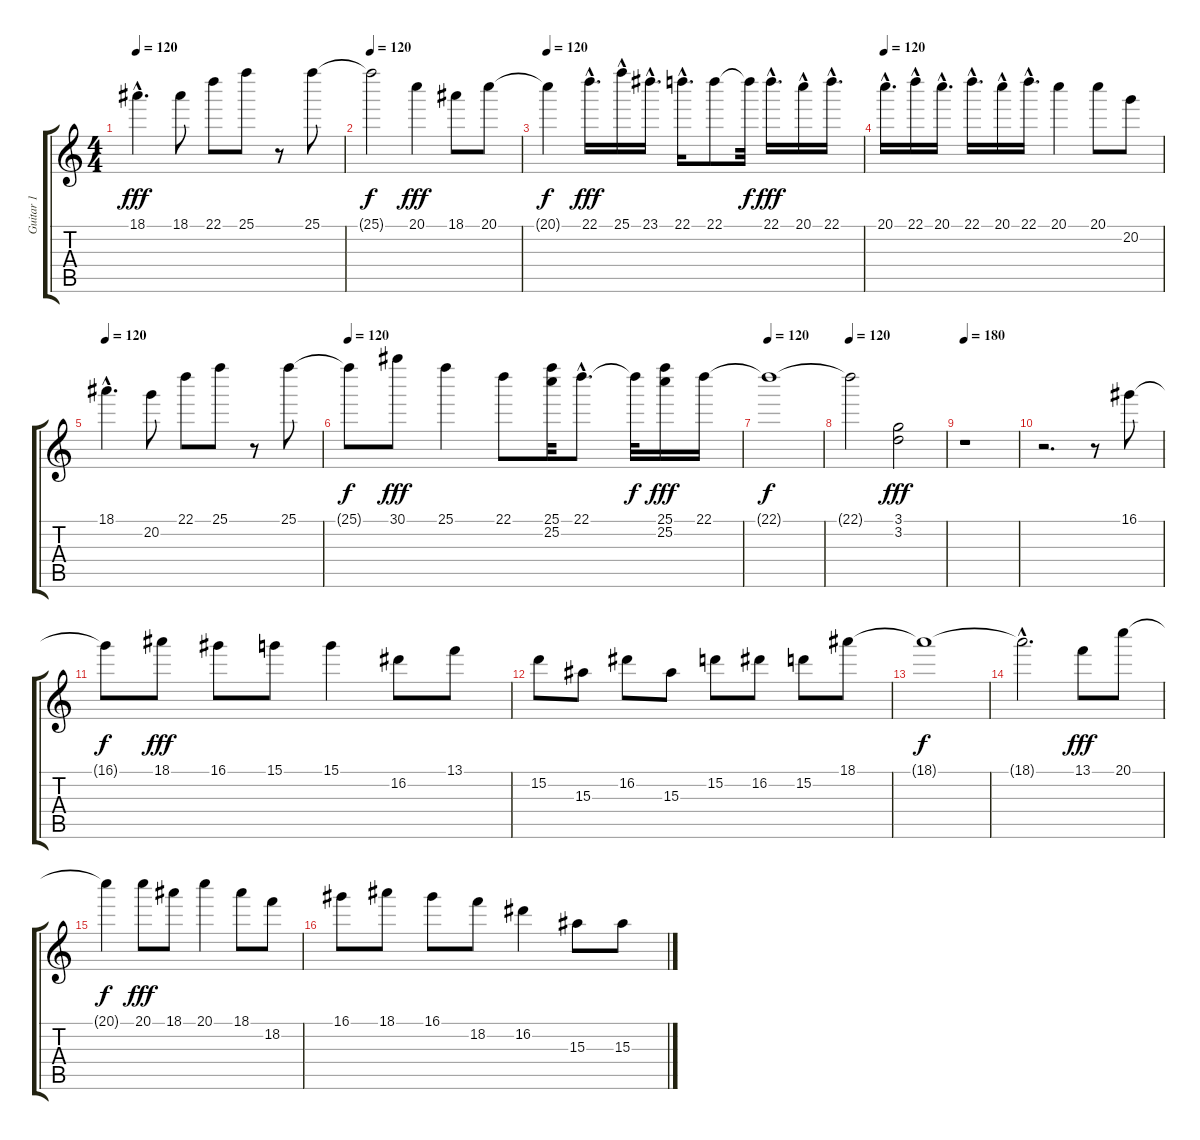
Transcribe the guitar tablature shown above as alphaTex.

\track ("Guitar 1" "Guitar 1") {instrument overdrivenguitar}
\staff {score tabs}
\tuning (E4 B3 G3 D3 A2 E2) {hide}
\ts (4 4)
\tempo 120
\clef g2
\ks c
18.1{hac}.4{d dy fff} 18.1.8 22.1.8 25.1.8 r.8 25.1.8 |
\tempo 120
25.1{t}.2{dy f} 20.1.4{dy fff} 18.1.8 20.1.8 |
\tempo 120
20.1{t}.4{dy f} 22.1{hac}.16{d dy fff} 25.1{hac}.16 23.1{hac}.16{d} 22.1{hac}.16{d} 22.1.8 22.1{t}.32{dy f} 22.1{hac}.16{d dy fff} 20.1{hac}.16 22.1{hac}.16{d} |
\tempo 120
20.1{hac}.16{d} 22.1{hac}.16 20.1{hac}.16{d} 22.1{hac}.16{d} 20.1{hac}.16 22.1{hac}.16{d} 20.1.4 20.1.8 20.2.8 |
\tempo 120
18.1{hac}.4{d} 20.2.8 22.1.8 25.1.8 r.8 25.1.8 |
\tempo 120
25.1{t}.8{dy f} 30.1.8{dy fff} 25.1.4 22.1.8 (25.1 25.2).32 22.1{hac}.8{d} 22.1{t}.32{dy f} (25.1 25.2).16{dy fff} 22.1.16 |
\tempo 120
22.1{t}.1{dy f} |
\tempo 120
22.1{t}.2 (3.1 3.2).2{dy fff} |
\tempo 180
r.1 |
r.2{d} r.8 16.1.8 |
16.1{t}.8{dy f} 18.1.8{dy fff} 16.1.8 15.1.8 15.1.4 16.2.8 13.1.8 |
15.2.8 15.3.8 16.2.8 15.3.8 15.2.8 16.2.8 15.2.8 18.1.8 |
18.1{t}.1{dy f} |
18.1{hac t}.2{d} 13.1.8{dy fff} 20.1.8 |
20.1{t}.4{dy f} 20.1.8{dy fff} 18.1.8 20.1.4 18.1.8 18.2.8 |
16.1.8 18.1.8 16.1.8 18.2.8 16.2.4 15.3.8 15.3.8
